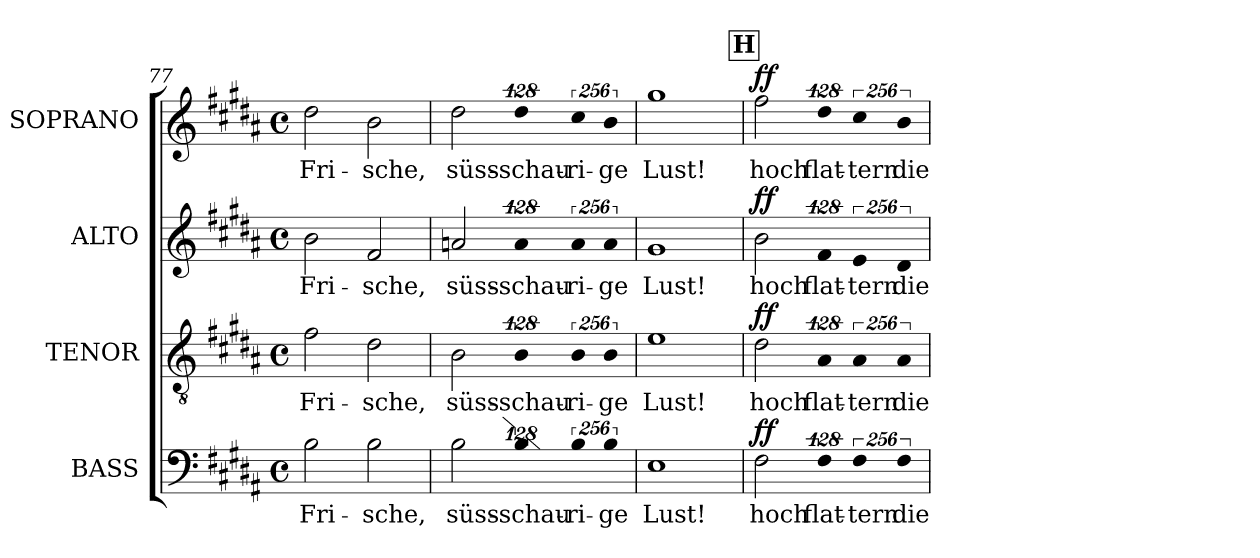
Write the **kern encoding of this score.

**kern	**text	**dynam	**kern	**text	**dynam	**kern	**text	**dynam	**kern	**text	**dynam
*part4	*part4	*part4	*part3	*part3	*part3	*part2	*part2	*part2	*part1	*part1	*part1
*staff4	*staff4	*staff4	*staff3	*staff3	*staff3	*staff2	*staff2	*staff2	*staff1	*staff1	*staff1
*I"BASS	*	*	*I"TENOR	*	*	*I"ALTO	*	*	*I"SOPRANO	*	*
*I'B.	*	*	*I'T.	*	*	*I'A.	*	*	*I'S.	*	*
!!LO:LB:g=z
*clefF4	*	*	*clefGv2	*	*	*clefG2	*	*	*clefG2	*	*
*	*	*	*ITrd7c12	*	*	*	*	*	*	*	*
*k[f#c#g#d#a#]	*	*	*k[f#c#g#d#a#]	*	*	*k[f#c#g#d#a#]	*	*	*k[f#c#g#d#a#]	*	*
*B:	*	*	*B:	*	*	*B:	*	*	*B:	*	*
*M4/4	*	*	*M4/4	*	*	*M4/4	*	*	*M4/4	*	*
*met(c)	*	*	*met(c)	*	*	*met(c)	*	*	*met(c)	*	*
=77	=77	=77	=77	=77	=77	=77	=77	=77	=77	=77	=77
!	!LO:LY:b:color=#000000	!	!	!	!	!	!	!	!	!	!
!	!	!	!	!LO:LY:b:color=#000000	!	!	!	!	!	!	!
!	!	!	!	!	!	!	!LO:LY:b:color=#000000	!	!	!	!
!	!	!	!	!	!	!	!	!	!	!LO:LY:b:color=#000000	!
2Bi\	Fri-	.	2F#i\	Fri-	.	2bi\	Fri-	.	2dd#i\	Fri-	.
!	!LO:LY:b:color=#000000	!	!	!	!	!	!	!	!	!	!
!	!	!	!	!LO:LY:b:color=#000000	!	!	!	!	!	!	!
!	!	!	!	!	!	!	!LO:LY:b:color=#000000	!	!	!	!
!	!	!	!	!	!	!	!	!	!	!LO:LY:b:color=#000000	!
2Bi\	-sche,	.	2D#i\	-sche,	.	2f#i/	-sche,	.	2bi\	-sche,	.
=78	=78	=78	=78	=78	=78	=78	=78	=78	=78	=78	=78
!	!LO:LY:b:color=#000000	!	!	!	!	!	!	!	!	!	!
!	!	!	!	!LO:LY:b:color=#000000	!	!	!	!	!	!	!
!	!	!	!	!	!	!	!LO:LY:b:color=#000000	!	!	!	!
!	!	!	!	!	!	!	!	!	!	!LO:LY:b:color=#000000	!
2Bi\	süss-	.	2BBi\	süss-	.	2ani/	süss-	.	2dd#i\	süss-	.
!LO:N:vis=4	!	!	!	!	!	!	!	!	!	!	!
!	!LO:LY:b:color=#000000	!	!LO:N:vis=4	!	!	!	!	!	!	!	!
!	!	!	!	!LO:LY:b:color=#000000	!	!LO:N:vis=4	!	!	!	!	!
!	!	!	!	!	!	!	!LO:LY:b:color=#000000	!	!LO:N:vis=4	!	!
!	!	!	!	!	!	!	!	!	!	!LO:LY:b:color=#000000	!
512%85Bi\	-schau-	.	512%85BBi\	-schau-	.	512%85ai/	-schau-	.	512%85dd#i\	-schau-	.
!LO:N:vis=4	!	!	!	!	!	!	!	!	!	!	!
!	!LO:LY:b:color=#000000	!	!LO:N:vis=4	!	!	!	!	!	!	!	!
!	!	!	!	!LO:LY:b:color=#000000	!	!LO:N:vis=4	!	!	!	!	!
!	!	!	!	!	!	!	!LO:LY:b:color=#000000	!	!LO:N:vis=4	!	!
!	!	!	!	!	!	!	!	!	!	!LO:LY:b:color=#000000	!
1024%171Bi\	-ri-	.	1024%171BBi\	-ri-	.	1024%171ai/	-ri-	.	1024%171cc#i\	-ri-	.
!LO:N:vis=4	!	!	!	!	!	!	!	!	!	!	!
!	!LO:LY:b:color=#000000	!	!LO:N:vis=4	!	!	!	!	!	!	!	!
!	!	!	!	!LO:LY:b:color=#000000	!	!LO:N:vis=4	!	!	!	!	!
!	!	!	!	!	!	!	!LO:LY:b:color=#000000	!	!LO:N:vis=4	!	!
!	!	!	!	!	!	!	!	!	!	!LO:LY:b:color=#000000	!
1024%171Bi\	-ge	.	1024%171BBi\	-ge	.	1024%171ai/	-ge	.	1024%171bi\	-ge	.
=79	=79	=79	=79	=79	=79	=79	=79	=79	=79	=79	=79
!	!LO:LY:b:color=#000000	!	!	!	!	!	!	!	!	!	!
!	!	!	!	!LO:LY:b:color=#000000	!	!	!	!	!	!	!
!	!	!	!	!	!	!	!LO:LY:b:color=#000000	!	!	!	!
!	!	!	!	!	!	!	!	!	!	!LO:LY:b:color=#000000	!
1Ei	Lust!	.	1Ei	Lust!	.	1g#i	Lust!	.	1gg#i	Lust!	.
!!LO:REH:place=s1:B:color=#000000:enc=box:fs=17.415:t=H
=80	=80	=80	=80	=80	=80	=80	=80	=80	=80	=80	=80
!	!LO:LY:b:color=#000000	!	!	!	!	!	!	!	!	!	!
!	!	!	!	!LO:LY:b:color=#000000	!	!	!	!	!	!	!
!	!	!	!	!	!	!	!LO:LY:b:color=#000000	!	!	!	!
!	!	!	!	!	!	!	!	!	!	!LO:LY:b:color=#000000	!
2F#i\	hoch	ff	2D#i\	hoch	ff	2bi\	hoch	ff	2ff#i\	hoch	ff
!LO:N:vis=4	!	!	!	!	!	!	!	!	!	!	!
!	!LO:LY:b:color=#000000	!	!LO:N:vis=4	!	!	!	!	!	!	!	!
!	!	!	!	!LO:LY:b:color=#000000	!	!LO:N:vis=4	!	!	!	!	!
!	!	!	!	!	!	!	!LO:LY:b:color=#000000	!	!LO:N:vis=4	!	!
!	!	!	!	!	!	!	!	!	!	!LO:LY:b:color=#000000	!
512%85F#i\	flat-	.	512%85AA#i/	flat-	.	512%85f#i/	flat-	.	512%85dd#i\	flat-	.
!LO:N:vis=4	!	!	!	!	!	!	!	!	!	!	!
!	!LO:LY:b:color=#000000	!	!LO:N:vis=4	!	!	!	!	!	!	!	!
!	!	!	!	!LO:LY:b:color=#000000	!	!LO:N:vis=4	!	!	!	!	!
!	!	!	!	!	!	!	!LO:LY:b:color=#000000	!	!LO:N:vis=4	!	!
!	!	!	!	!	!	!	!	!	!	!LO:LY:b:color=#000000	!
1024%171F#i\	-tern	.	1024%171AA#i/	-tern	.	1024%171ei/	-tern	.	1024%171cc#i\	-tern	.
!LO:N:vis=4	!	!	!	!	!	!	!	!	!	!	!
!	!LO:LY:b:color=#000000	!	!LO:N:vis=4	!	!	!	!	!	!	!	!
!	!	!	!	!LO:LY:b:color=#000000	!	!LO:N:vis=4	!	!	!	!	!
!	!	!	!	!	!	!	!LO:LY:b:color=#000000	!	!LO:N:vis=4	!	!
!	!	!	!	!	!	!	!	!	!	!LO:LY:b:color=#000000	!
1024%171F#i\	die	.	1024%171AA#i/	die	.	1024%171d#i/	die	.	1024%171bi\	die	.
=	=	=	=	=	=	=	=	=	=	=	=
*-	*-	*-	*-	*-	*-	*-	*-	*-	*-	*-	*-
